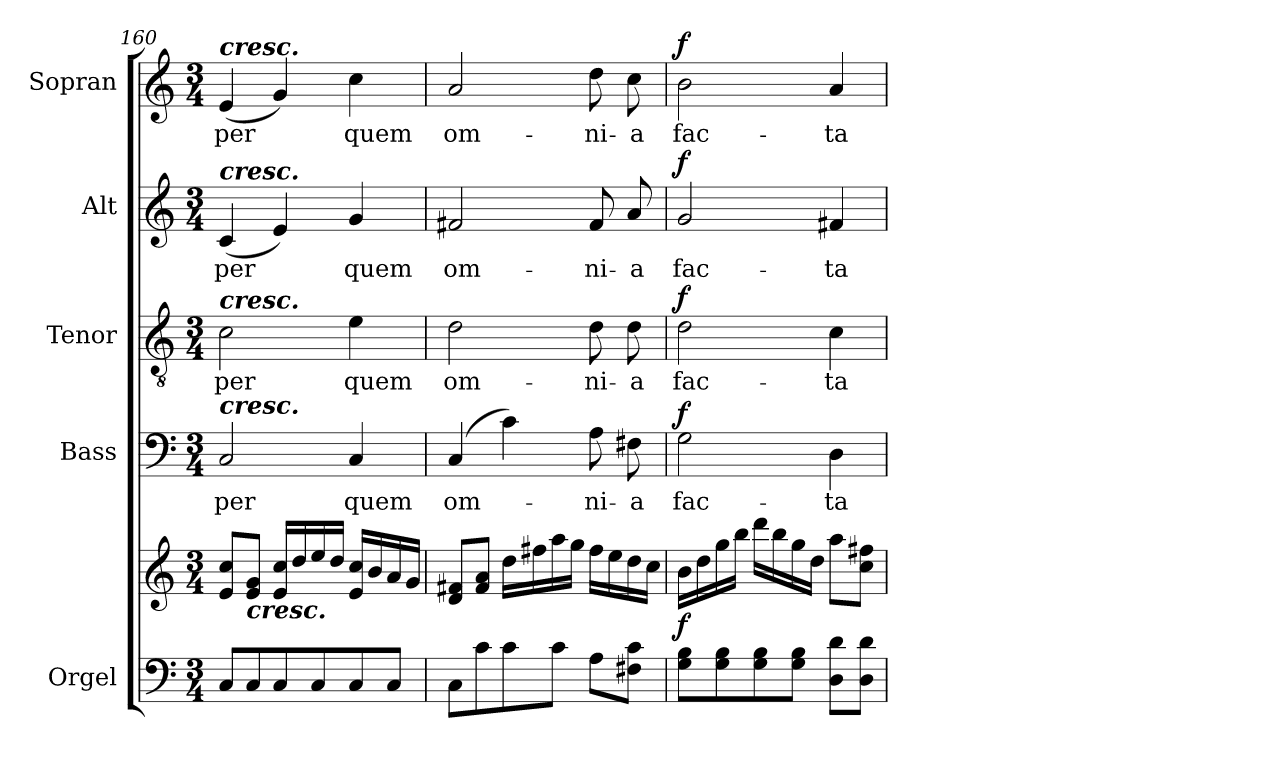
**kern	**kern	**dynam	**kern	**text	**dynam	**kern	**text	**dynam	**kern	**text	**dynam	**kern	**text	**dynam
*part5	*part5	*part5	*part4	*part4	*part4	*part3	*part3	*part3	*part2	*part2	*part2	*part1	*part1	*part1
*staff6	*staff5	*staff5/6	*staff4	*staff4	*staff4	*staff3	*staff3	*staff3	*staff2	*staff2	*staff2	*staff1	*staff1	*staff1
*I"Orgel	*	*	*I"Bass	*	*	*I"Tenor	*	*	*I"Alt	*	*	*I"Sopran	*	*
*I'Org.	*	*	*I'B.	*	*	*I'T.	*	*	*I'A.	*	*	*I'S.	*	*
*clefF4	*clefG2	*	*clefF4	*	*	*clefGv2	*	*	*clefG2	*	*	*clefG2	*	*
*k[]	*k[]	*	*k[]	*	*	*k[]	*	*	*k[]	*	*	*k[]	*	*
*C:	*C:	*	*C:	*	*	*C:	*	*	*C:	*	*	*C:	*	*
*M3/4	*M3/4	*	*M3/4	*	*	*M3/4	*	*	*M3/4	*	*	*M3/4	*	*
=160	=160	=160	=160	=160	=160	=160	=160	=160	=160	=160	=160	=160	=160	=160
!	!	!	!	!	!	!	!	!	!	!	!	!LO:TX:a:Bi:t=cresc.	!	!
!	!	!	!	!	!	!	!	!	!LO:TX:a:Bi:t=cresc.	!	!	!	!	!
!	!	!	!	!	!	!LO:TX:a:Bi:t=cresc.	!	!	!	!	!	!	!	!
!	!	!	!LO:TX:a:Bi:t=cresc.	!	!	!	!	!	!	!	!	!	!	!
!	!	!	!	!LO:LY:b	!	!	!LO:LY:b	!	!	!LO:LY:b	!	!	!LO:LY:b	!
8C/L	8e/ 8cc/L	.	2C/	per	.	2c\	per	.	(<4c/	per	.	(<4e/	per	.
!	!LO:TX:b:Bi:t=cresc.	!	!	!	!	!	!	!	!	!	!	!	!	!
8C/	8e/ 8g/J	.	.	.	.	.	.	.	.	.	.	.	.	.
8C/	16e/ 16cc/LL	.	.	.	.	.	.	.	4e/)	.	.	4g/)	.	.
.	16dd/	.	.	.	.	.	.	.	.	.	.	.	.	.
8C/	16ee/	.	.	.	.	.	.	.	.	.	.	.	.	.
.	16dd/JJ	.	.	.	.	.	.	.	.	.	.	.	.	.
!	!	!	!	!LO:LY:b	!	!	!LO:LY:b	!	!	!LO:LY:b	!	!	!LO:LY:b	!
8C/	16e/ 16cc/LL	.	4C/	quem	.	4e\	quem	.	4g/	quem	.	4cc\	quem	.
.	16b/	.	.	.	.	.	.	.	.	.	.	.	.	.
8C/J	16a/	.	.	.	.	.	.	.	.	.	.	.	.	.
.	16g/JJ	.	.	.	.	.	.	.	.	.	.	.	.	.
=161	=161	=161	=161	=161	=161	=161	=161	=161	=161	=161	=161	=161	=161	=161
!	!	!	!	!LO:LY:b	!	!	!LO:LY:b	!	!	!LO:LY:b	!	!	!LO:LY:b	!
8C\L	8d/ 8f#X/L	.	(4C/	om-	.	2d\	om-	.	2f#X/	om-	.	2a/	om-	.
8c\	8f#/ 8a/J	.	.	.	.	.	.	.	.	.	.	.	.	.
8c\	16dd\LL	.	4c\)	.	.	.	.	.	.	.	.	.	.	.
.	16ff#X\	.	.	.	.	.	.	.	.	.	.	.	.	.
8c\J	16aa\	.	.	.	.	.	.	.	.	.	.	.	.	.
.	16gg\JJ	.	.	.	.	.	.	.	.	.	.	.	.	.
!	!	!	!	!LO:LY:b	!	!	!LO:LY:b	!	!	!LO:LY:b	!	!	!LO:LY:b	!
8A\L	16ff#\LL	.	8A\	-ni-	.	8d\	-ni-	.	8f#/	-ni-	.	8dd\	-ni-	.
.	16ee\	.	.	.	.	.	.	.	.	.	.	.	.	.
!	!	!	!	!LO:LY:b	!	!	!LO:LY:b	!	!	!LO:LY:b	!	!	!LO:LY:b	!
8F#X\ 8c\J	16dd\	.	8F#X\	-a	.	8d\	-a	.	8a/	-a	.	8cc\	-a	.
.	16cc\JJ	.	.	.	.	.	.	.	.	.	.	.	.	.
=162	=162	=162	=162	=162	=162	=162	=162	=162	=162	=162	=162	=162	=162	=162
!	!	!LO:DY:b	!	!LO:LY:b	!LO:DY:a	!	!LO:LY:b	!LO:DY:a	!	!LO:LY:b	!LO:DY:a	!	!LO:LY:b	!LO:DY:a
8G\ 8B\L	16b\LL	f	2G\	fac-	f	2d\	fac-	f	2g/	fac-	f	2b\	fac-	f
.	16dd\	.	.	.	.	.	.	.	.	.	.	.	.	.
8G\ 8B\	16gg\	.	.	.	.	.	.	.	.	.	.	.	.	.
.	16bb\JJ	.	.	.	.	.	.	.	.	.	.	.	.	.
8G\ 8B\	16ddd\LL	.	.	.	.	.	.	.	.	.	.	.	.	.
.	16bb\	.	.	.	.	.	.	.	.	.	.	.	.	.
8G\ 8B\J	16gg\	.	.	.	.	.	.	.	.	.	.	.	.	.
.	16dd\JJ	.	.	.	.	.	.	.	.	.	.	.	.	.
!	!	!	!	!LO:LY:b	!	!	!LO:LY:b	!	!	!LO:LY:b	!	!	!LO:LY:b	!
8D\ 8d\L	8aa\L	.	4D\	-ta	.	4c\	-ta	.	4f#X/	-ta	.	4a/	-ta	.
8D\ 8d\J	8cc\ 8ff#X\J	.	.	.	.	.	.	.	.	.	.	.	.	.
=	=	=	=	=	=	=	=	=	=	=	=	=	=	=
*-	*-	*-	*-	*-	*-	*-	*-	*-	*-	*-	*-	*-	*-	*-
